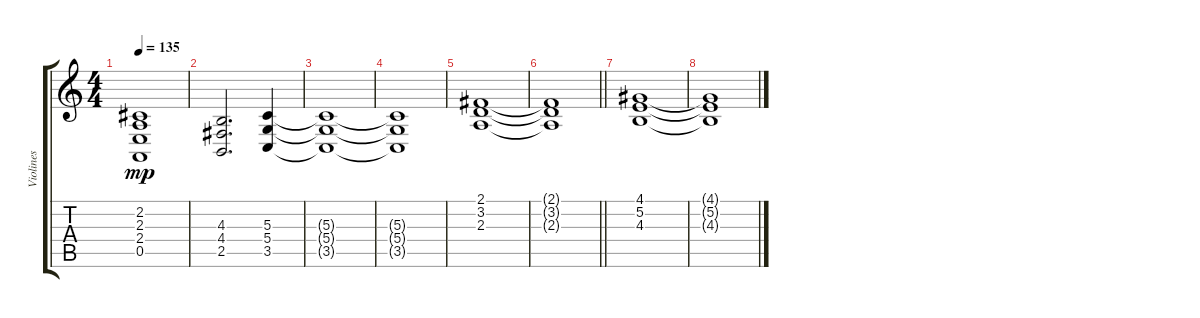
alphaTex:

\track ("Violines" "Violines") {instrument stringensemble2}
\staff {score tabs}
\tuning (E4 B3 G3 D3 A2 E2) {hide}
\ts (4 4)
\tempo 135
\clef g2
\ks c
(2.2{t} 2.3{t} 2.4{t} 0.5{t}).1{dy mp} |
(4.3 4.4 2.5).2{d} (5.3 5.4 3.5).4 |
(5.3{t} 5.4{t} 3.5{t}).1 |
(5.3{t} 5.4{t} 3.5{t}).1 |
(2.1 3.2 2.3).1 |
\barLineRight lightlight
(2.1{t} 3.2{t} 2.3{t}).1 |
(4.1 5.2 4.3).1 |
(4.1{t} 5.2{t} 4.3{t}).1
